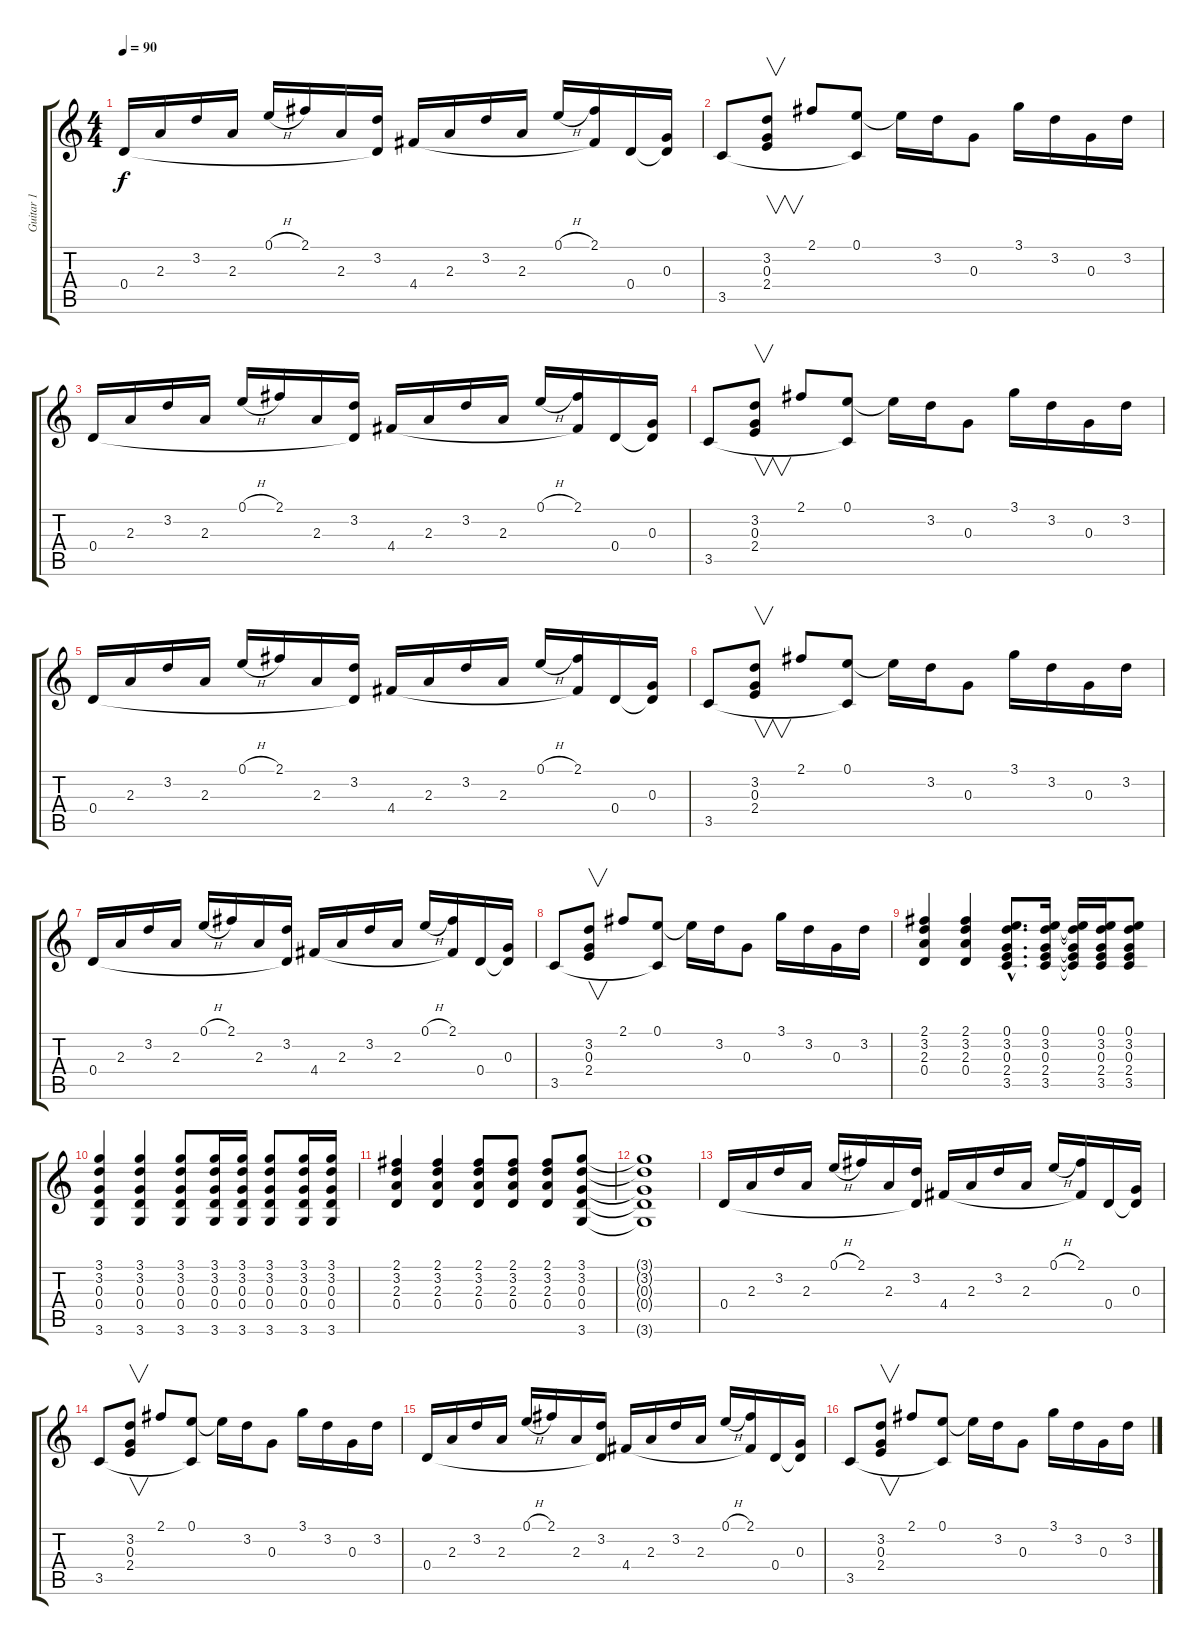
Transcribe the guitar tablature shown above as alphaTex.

\track ("Guitar 1" "Guitar 1") {instrument electricguitarclean}
\staff {score tabs}
\tuning (E4 B3 G3 D3 A2 E2) {hide}
\ts (4 4)
\tempo 90
\clef g2
\ks c
0.4.16{dy f instrument electricguitarclean} 2.3.16 3.2.16 2.3.16 0.1{h}.16 2.1.16 2.3.16 (3.2 0.4{t}).16 4.4.16 2.3.16 3.2.16 2.3.16 0.1{h}.16 (2.1 4.4{t}).16 0.4.16 (0.3 0.4{t}).16 |
3.5.8 (3.2 0.3 2.4).8{v} 2.1.8 (0.1 3.5{t}).8 0.1{t}.16 3.2.16 0.3.8 3.1.16 3.2.16 0.3.16 3.2.16 |
0.4.16 2.3.16 3.2.16 2.3.16 0.1{h}.16 2.1.16 2.3.16 (3.2 0.4{t}).16 4.4.16 2.3.16 3.2.16 2.3.16 0.1{h}.16 (2.1 4.4{t}).16 0.4.16 (0.3 0.4{t}).16 |
3.5.8 (3.2 0.3 2.4).8{v} 2.1.8 (0.1 3.5{t}).8 0.1{t}.16 3.2.16 0.3.8 3.1.16 3.2.16 0.3.16 3.2.16 |
0.4.16 2.3.16 3.2.16 2.3.16 0.1{h}.16 2.1.16 2.3.16 (3.2 0.4{t}).16 4.4.16 2.3.16 3.2.16 2.3.16 0.1{h}.16 (2.1 4.4{t}).16 0.4.16 (0.3 0.4{t}).16 |
3.5.8 (3.2 0.3 2.4).8{v} 2.1.8 (0.1 3.5{t}).8 0.1{t}.16 3.2.16 0.3.8 3.1.16 3.2.16 0.3.16 3.2.16 |
0.4.16 2.3.16 3.2.16 2.3.16 0.1{h}.16 2.1.16 2.3.16 (3.2 0.4{t}).16 4.4.16 2.3.16 3.2.16 2.3.16 0.1{h}.16 (2.1 4.4{t}).16 0.4.16 (0.3 0.4{t}).16 |
3.5.8 (3.2 0.3 2.4).8{v} 2.1.8 (0.1 3.5{t}).8 0.1{t}.16 3.2.16 0.3.8 3.1.16 3.2.16 0.3.16 3.2.16 |
(2.1 3.2 2.3 0.4).4 (2.1 3.2 2.3 0.4).4 (0.1{hac} 3.2{hac} 0.3{hac} 2.4{hac} 3.5{hac}).8{d} (0.1 3.2 0.3 2.4 3.5).16 (0.1{t} 3.2{t} 0.3{t} 2.4{t} 3.5{t}).16 (0.1 3.2 0.3 2.4 3.5).16 (0.1 3.2 0.3 2.4 3.5).8 |
(3.1 3.2 0.3 0.4 3.6).4 (3.1 3.2 0.3 0.4 3.6).4 (3.1 3.2 0.3 0.4 3.6).8 (3.1 3.2 0.3 0.4 3.6).16 (3.1 3.2 0.3 0.4 3.6).16 (3.1 3.2 0.3 0.4 3.6).8 (3.1 3.2 0.3 0.4 3.6).16 (3.1 3.2 0.3 0.4 3.6).16 |
(2.1 3.2 2.3 0.4).4 (2.1 3.2 2.3 0.4).4 (2.1 3.2 2.3 0.4).8 (2.1 3.2 2.3 0.4).8 (2.1 3.2 2.3 0.4).8 (3.1 3.2 0.3 0.4 3.6).8 |
(3.1{t} 3.2{t} 0.3{t} 0.4{t} 3.6{t}).1 |
0.4.16 2.3.16 3.2.16 2.3.16 0.1{h}.16 2.1.16 2.3.16 (3.2 0.4{t}).16 4.4.16 2.3.16 3.2.16 2.3.16 0.1{h}.16 (2.1 4.4{t}).16 0.4.16 (0.3 0.4{t}).16 |
3.5.8 (3.2 0.3 2.4).8{v} 2.1.8 (0.1 3.5{t}).8 0.1{t}.16 3.2.16 0.3.8 3.1.16 3.2.16 0.3.16 3.2.16 |
0.4.16 2.3.16 3.2.16 2.3.16 0.1{h}.16 2.1.16 2.3.16 (3.2 0.4{t}).16 4.4.16 2.3.16 3.2.16 2.3.16 0.1{h}.16 (2.1 4.4{t}).16 0.4.16 (0.3 0.4{t}).16 |
3.5.8 (3.2 0.3 2.4).8{v} 2.1.8 (0.1 3.5{t}).8 0.1{t}.16 3.2.16 0.3.8 3.1.16 3.2.16 0.3.16 3.2.16
